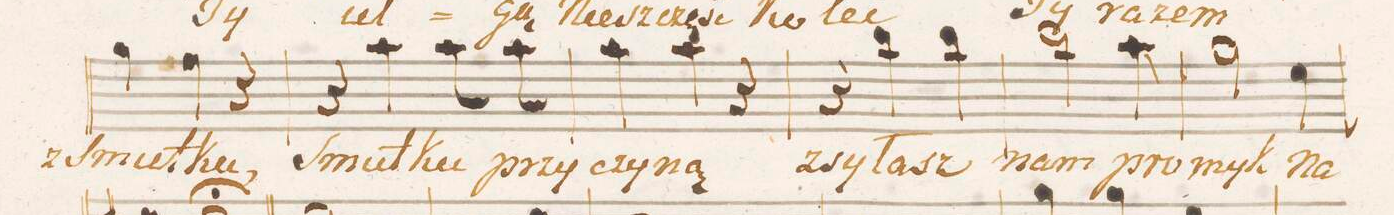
**kern	**text
*I"Alto.	*
*clefC3	*
*k[f#c#g#]	*
*M3/4	*
4a\	z_ſmu-
4g#\	-tku,
4r	.
=63	=63
4r	.
4b\	ſmu-
8b\	-tku
8b\	przy-
=64	=64
4b\	-czy-
4b\	-ną
4r	.
=65	=65
4r	.
4cc#\	zsy-
4cc#\	-łasz
=66	=66
2cc#\	nam
4b\	pro-
=67	=67
2a\	-myk
4f#\	Na-
=68	=68
*-	*-
